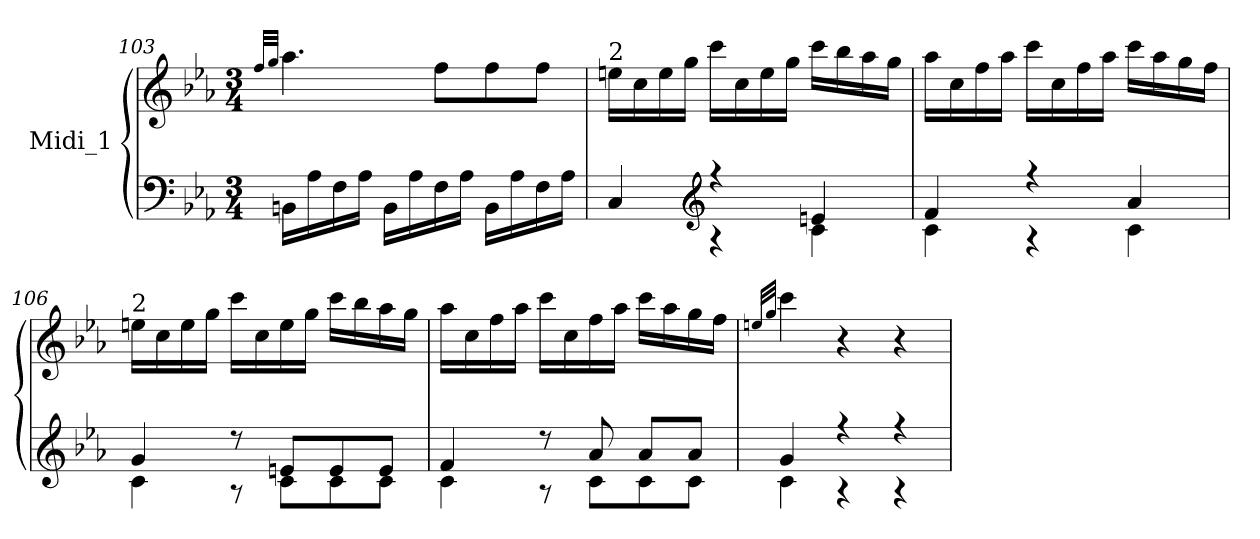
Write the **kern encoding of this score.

**kern	**kern
*part1	*part1
*staff2	*staff1
*I"Midi_1	*
*clefF4	*clefG2
*k[b-e-a-]	*k[b-e-a-]
*E-:	*E-:
*M3/4	*M3/4
=103	=103
.	32qff/LLL
.	32qgg/JJJ
*^	*
16BBn\LL	2ryy	4.aa-\
16A-\	.	.
16F\	.	.
16A-\JJ	.	.
16BB\LL	.	.
16A-\	.	.
16F\	.	8ff\L
16A-\JJ	.	.
16BB\LL	4ryy	8ff\
16A-\	.	.
16F\	.	8ff\J
16A-\JJ	.	.
=104	=104	=104
!	!	!LO:TX:a:t=2
4C/	4ryy	16een\LL
.	.	16cc\
.	.	16ee\
.	.	16gg\JJ
*clefG2	*	*
4r	4r	16ccc\LL
.	.	16cc\
.	.	16ee\
.	.	16gg\JJ
4en/	4c\	16ccc\LL
.	.	16bb-i\
.	.	16aa-i\
.	.	16gg\JJ
!!LO:LB:g=z
=105	=105	=105
4f/	4c\	16aa-\LL
.	.	16cc\
.	.	16ff\
.	.	16aa-\JJ
4r	4r	16ccc\LL
.	.	16cc\
.	.	16ff\
.	.	16aa-\JJ
4a-/	4c\	16ccc\LL
.	.	16aa-\
.	.	16gg\
.	.	16ff\JJ
=106	=106	=106
!	!	!LO:TX:a:t=2
4g/	4c\	16een\LL
.	.	16cc\
.	.	16ee\
.	.	16gg\JJ
8r	8r	16ccc\LL
.	.	16cc\
8en/L	8c\L	16ee\
.	.	16gg\JJ
8e/	8c\	16ccc\LL
.	.	16bb-\
8e/J	8c\J	16aa-\
.	.	16gg\JJ
=107	=107	=107
4f/	4c\	16aa-\LL
.	.	16cc\
.	.	16ff\
.	.	16aa-\JJ
8r	8r	16ccc\LL
.	.	16cc\
8a-/	8c\L	16ff\
.	.	16aa-\JJ
8a-/L	8c\	16ccc\LL
.	.	16aa-\
8a-/J	8c\J	16gg\
.	.	16ff\JJ
=108	=108	=108
.	.	32qeen/LLL
.	.	32qgg/JJJ
4g/	4c\	4ccc\
4r	4r	4r
4r	4r	4r
*v	*v	*
=	=
*-	*-
